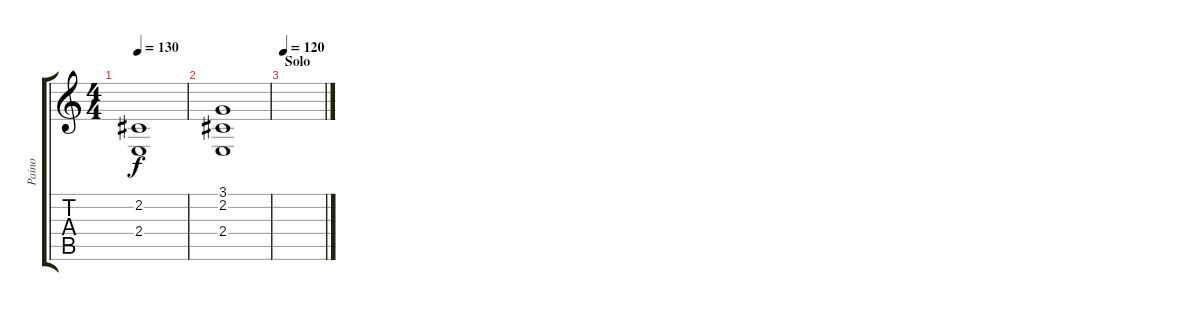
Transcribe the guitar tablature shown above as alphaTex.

\track ("Paino" "Paino") {instrument acousticgrandpiano}
\staff {score tabs}
\tuning (E4 B3 G3 D3 A2 E2) {hide}
\ts (4 4)
\tempo 130
\clef g2
\ks c
(2.2 2.4).1{dy f} |
(3.1 2.2 2.4).1 |
\section ("" "Solo")
\tempo 120
